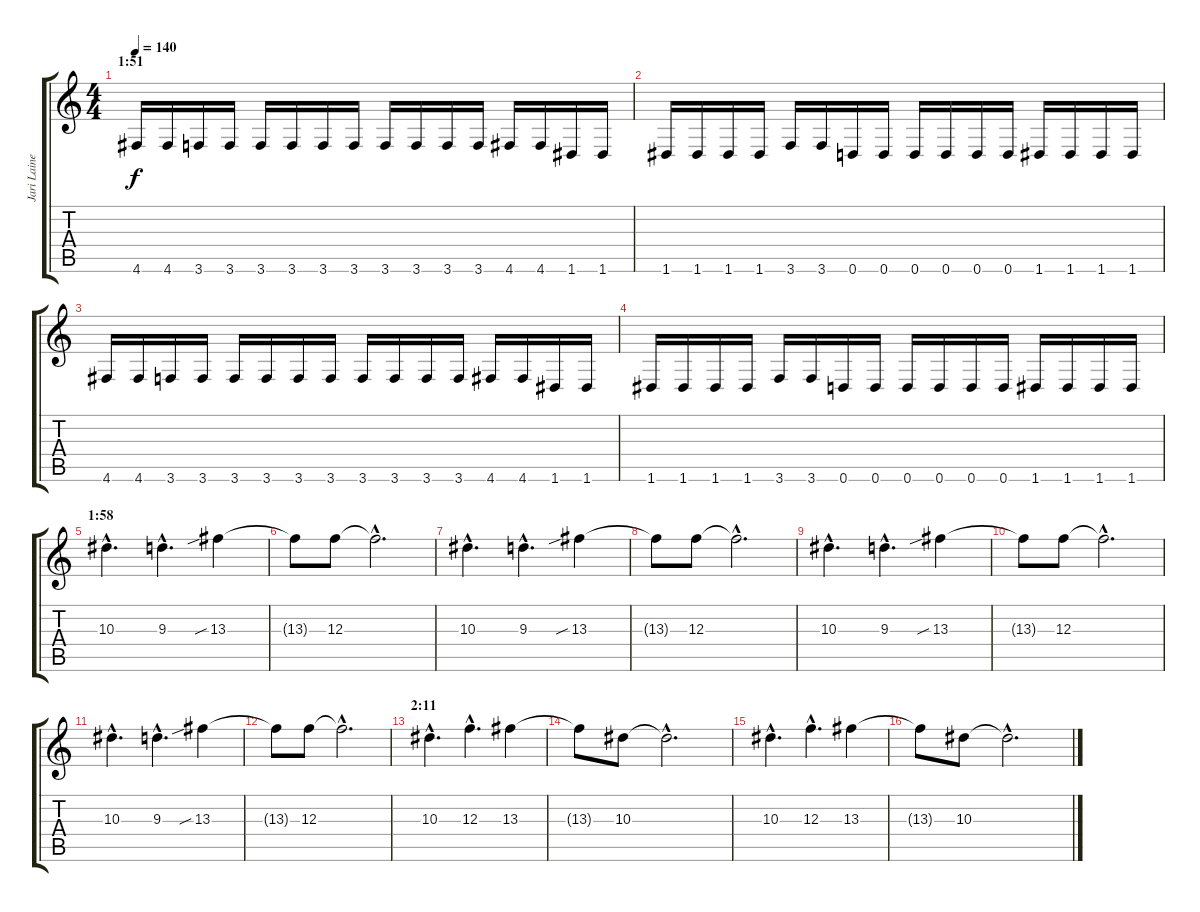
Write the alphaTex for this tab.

\track ("Jari Laine" "Jari Laine") {instrument overdrivenguitar}
\staff {score tabs}
\tuning (D4 A3 F3 C3 G2 D2) {hide}
\ts (4 4)
\section ("" "1:51")
\tempo 140
\clef g2
\ks c
4.6.16{dy f} 4.6.16 3.6.16 3.6.16 3.6.16 3.6.16 3.6.16 3.6.16 3.6.16 3.6.16 3.6.16 3.6.16 4.6.16 4.6.16 1.6.16 1.6.16 |
1.6.16 1.6.16 1.6.16 1.6.16 3.6.16 3.6.16 0.6.16 0.6.16 0.6.16 0.6.16 0.6.16 0.6.16 1.6.16 1.6.16 1.6.16 1.6.16 |
4.6.16 4.6.16 3.6.16 3.6.16 3.6.16 3.6.16 3.6.16 3.6.16 3.6.16 3.6.16 3.6.16 3.6.16 4.6.16 4.6.16 1.6.16 1.6.16 |
1.6.16 1.6.16 1.6.16 1.6.16 3.6.16 3.6.16 0.6.16 0.6.16 0.6.16 0.6.16 0.6.16 0.6.16 1.6.16 1.6.16 1.6.16 1.6.16 |
\section ("" "1:58")
10.3{hac}.4{d} 9.3{hac}.4{d} 13.3{sib}.4 |
13.3{t}.8 12.3.8 12.3{hac t}.2{d} |
10.3{hac}.4{d} 9.3{hac}.4{d} 13.3{sib}.4 |
13.3{t}.8 12.3.8 12.3{hac t}.2{d} |
10.3{hac}.4{d} 9.3{hac}.4{d} 13.3{sib}.4 |
13.3{t}.8 12.3.8 12.3{hac t}.2{d} |
10.3{hac}.4{d} 9.3{hac}.4{d} 13.3{sib}.4 |
13.3{t}.8 12.3.8 12.3{hac t}.2{d} |
\section ("" "2:11")
10.3{hac}.4{d} 12.3{hac}.4{d} 13.3.4 |
13.3{t}.8 10.3.8 10.3{hac t}.2{d} |
10.3{hac}.4{d} 12.3{hac}.4{d} 13.3.4 |
13.3{t}.8 10.3.8 10.3{hac t}.2{d}
